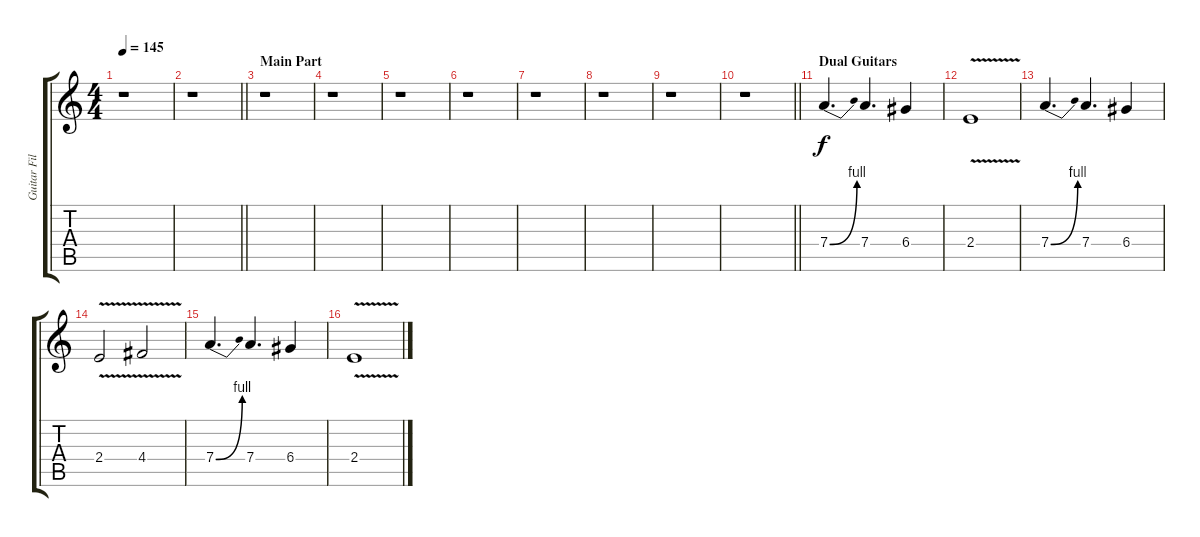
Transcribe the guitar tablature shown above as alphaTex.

\track ("Guitar Fill" "Guitar Fil") {instrument distortionguitar}
\staff {score tabs}
\tuning (E4 B3 G3 D3 A2 E2) {hide}
\ts (4 4)
\tempo 145
\clef g2
\ks c
r.1{dy f} |
\barLineRight lightlight
r.1 |
\section ("" "Main Part")
r.1 |
r.1 |
r.1 |
r.1 |
r.1 |
r.1 |
r.1 |
\barLineRight lightlight
r.1 |
\section ("" "Dual Guitars")
7.4{be (bend 0 0 60 4)}.4{d balance 8} 7.4.4{d} 6.4.4 |
2.4{v}.1 |
7.4{be (bend 0 0 60 4)}.4{d} 7.4.4{d} 6.4.4 |
2.4{v}.2 4.4{v}.2 |
7.4{be (bend 0 0 60 4)}.4{d} 7.4.4{d} 6.4.4 |
2.4{v}.1
